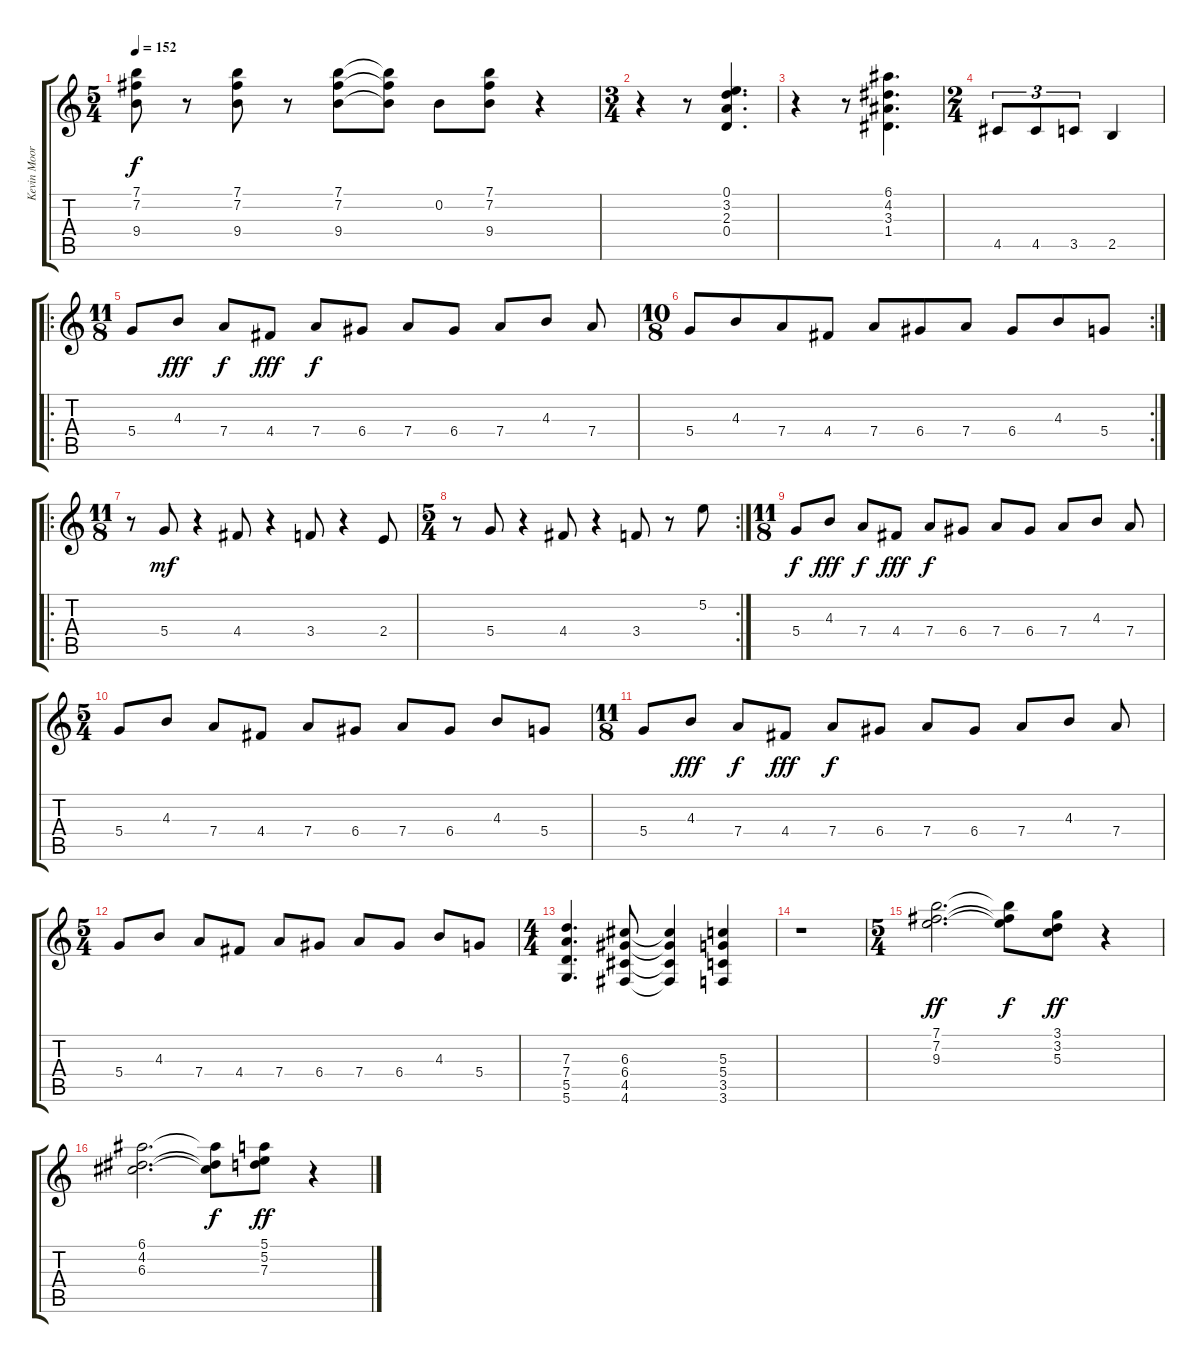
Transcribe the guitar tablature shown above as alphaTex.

\track ("Kevin Moore (Keyboard)" "Kevin Moor") {instrument drawbarorgan}
\staff {score tabs}
\tuning (E5 B4 G4 D4 A3 D3) {hide}
\ts (5 4)
\tempo 152
\clef g2
\ks c
(7.1 7.2 9.4).8{dy f} r.8 (7.1 7.2 9.4).8 r.8 (7.1 7.2 9.4).8 (7.1{t} 7.2{t} 9.4{t}).8 0.2.8 (7.1 7.2 9.4).8 r.4 |
\ts (3 4)
r.4 r.8 (0.1 3.2 2.3 0.4).4{d} |
r.4 r.8 (6.1 4.2 3.3 1.4).4{d} |
\ts (2 4)
4.5.8{tu (3 2)} 4.5.8{tu (3 2)} 3.5.8{tu (3 2)} 2.5.4 |
\ro
\ts (11 8)
5.4.8{instrument percussiveorgan} 4.3.8{dy fff} 7.4.8{dy f} 4.4.8{dy fff} 7.4.8{dy f} 6.4.8 7.4.8 6.4.8 7.4.8 4.3.8 7.4.8 |
\rc 2
\ts (10 8)
5.4.8 4.3.8 7.4.8 4.4.8 7.4.8 6.4.8 7.4.8 6.4.8 4.3.8 5.4.8 |
\ro
\ts (11 8)
r.8 5.4.8{dy mf} r.4 4.4.8 r.4 3.4.8 r.4 2.4.8 |
\rc 2
\ts (5 4)
r.8 5.4.8 r.4 4.4.8 r.4 3.4.8 r.8 5.2.8 |
\ts (11 8)
5.4.8{dy f instrument drawbarorgan} 4.3.8{dy fff} 7.4.8{dy f} 4.4.8{dy fff} 7.4.8{dy f} 6.4.8 7.4.8 6.4.8 7.4.8 4.3.8 7.4.8 |
\ts (5 4)
5.4.8 4.3.8 7.4.8 4.4.8 7.4.8 6.4.8 7.4.8 6.4.8 4.3.8 5.4.8 |
\ts (11 8)
5.4.8 4.3.8{dy fff} 7.4.8{dy f} 4.4.8{dy fff} 7.4.8{dy f} 6.4.8 7.4.8 6.4.8 7.4.8 4.3.8 7.4.8 |
\ts (5 4)
5.4.8 4.3.8 7.4.8 4.4.8 7.4.8 6.4.8 7.4.8 6.4.8 4.3.8 5.4.8 |
\ts (4 4)
(7.3 7.4 5.5 5.6).4{d} (6.3 6.4 4.5 4.6).8 (6.3{t} 6.4{t} 4.5{t} 4.6{t}).4 (5.3 5.4 3.5 3.6).4 |
r.1 |
\ts (5 4)
(7.1 7.2 9.3).2{d dy ff} (7.1{t} 7.2{t} 9.3{t}).8{dy f} (3.1 3.2 5.3).8{dy ff} r.4 |
(6.1 4.2 6.3).2{d} (6.1{t} 4.2{t} 6.3{t}).8{dy f} (5.1 5.2 7.3).8{dy ff} r.4
